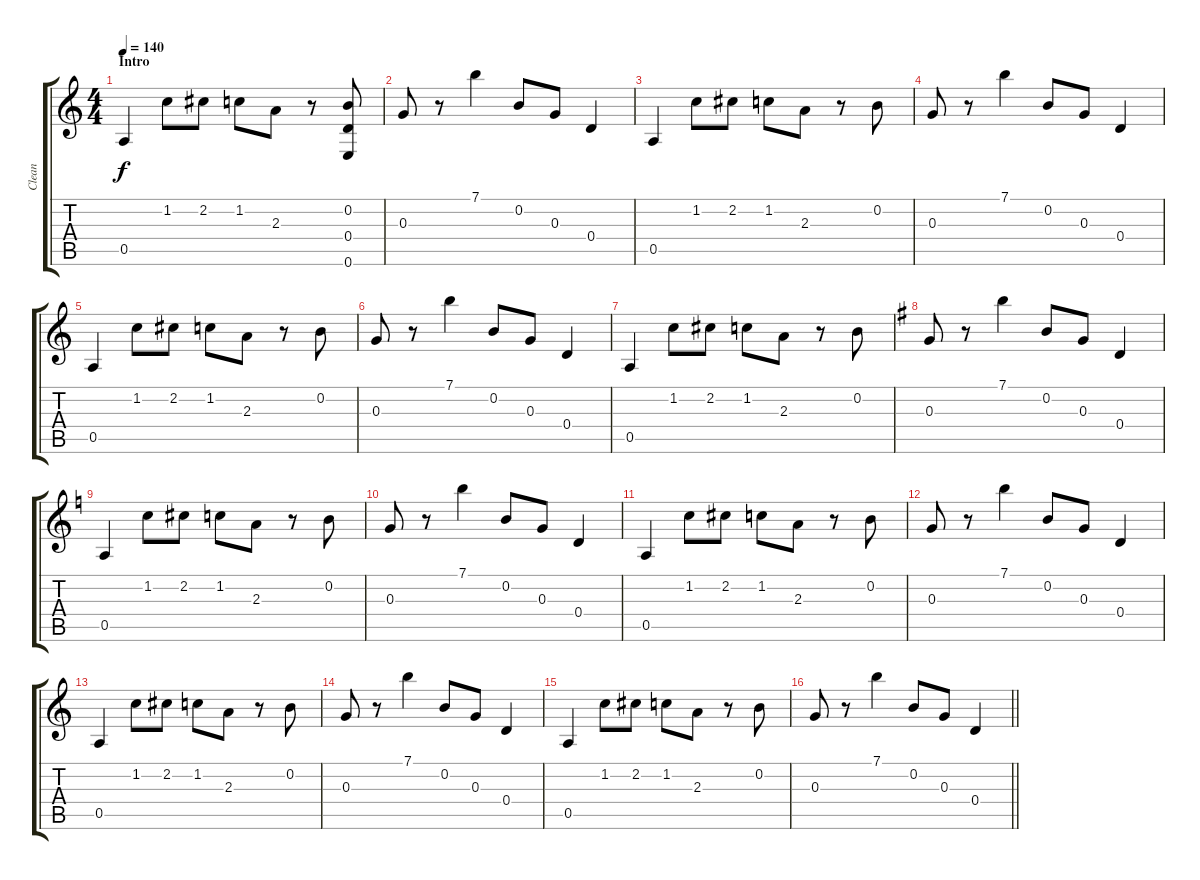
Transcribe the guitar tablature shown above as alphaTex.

\track ("Clean" "Clean") {instrument electricguitarclean}
\staff {score tabs}
\tuning (E4 B3 G3 D3 A2 E2) {hide}
\ts (4 4)
\section ("" "Intro")
\tempo 140
\clef g2
\ks c
0.5.4{dy f instrument electricguitarclean} 1.2.8 2.2.8 1.2.8 2.3.8 r.8 (0.2 0.4 0.6).8 |
0.3.8 r.8 7.1.4 0.2.8 0.3.8 0.4.4 |
0.5.4 1.2.8 2.2.8 1.2.8 2.3.8 r.8 0.2.8 |
0.3.8 r.8 7.1.4 0.2.8 0.3.8 0.4.4 |
0.5.4 1.2.8 2.2.8 1.2.8 2.3.8 r.8 0.2.8 |
0.3.8 r.8 7.1.4 0.2.8 0.3.8 0.4.4 |
0.5.4 1.2.8 2.2.8 1.2.8 2.3.8 r.8 0.2.8 |
\ks g
0.3.8 r.8 7.1.4 0.2.8 0.3.8 0.4.4 |
\ks c
0.5.4 1.2.8 2.2.8 1.2.8 2.3.8 r.8 0.2.8 |
0.3.8 r.8 7.1.4 0.2.8 0.3.8 0.4.4 |
0.5.4 1.2.8 2.2.8 1.2.8 2.3.8 r.8 0.2.8 |
0.3.8 r.8 7.1.4 0.2.8 0.3.8 0.4.4 |
0.5.4 1.2.8 2.2.8 1.2.8 2.3.8 r.8 0.2.8 |
0.3.8 r.8 7.1.4 0.2.8 0.3.8 0.4.4 |
0.5.4 1.2.8 2.2.8 1.2.8 2.3.8 r.8 0.2.8 |
\barLineRight lightlight
0.3.8 r.8 7.1.4 0.2.8 0.3.8 0.4.4
